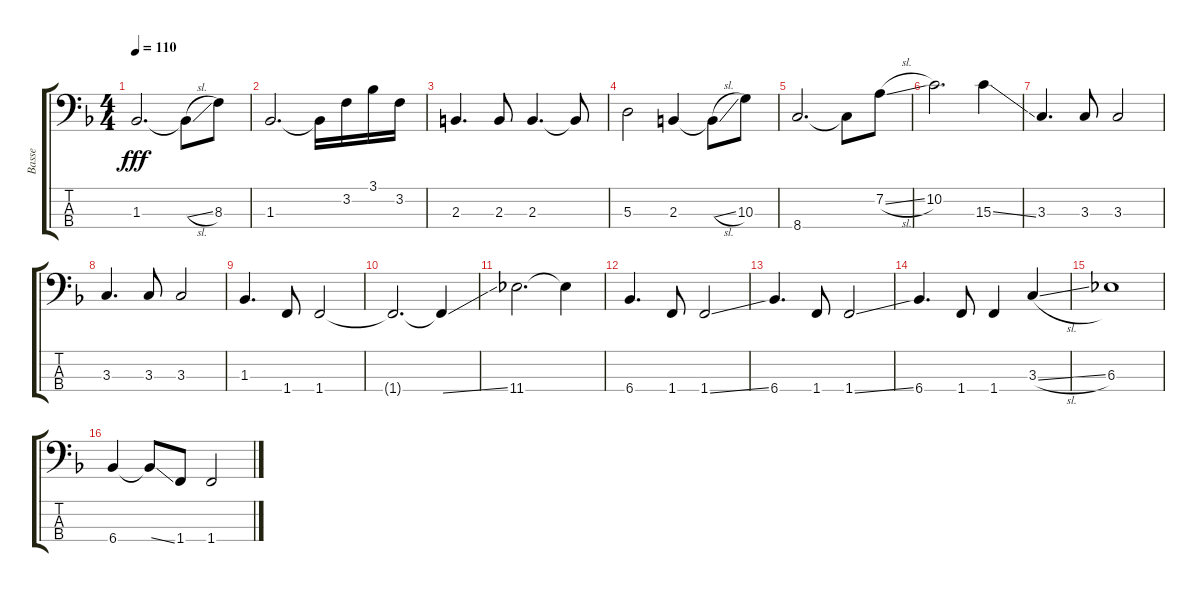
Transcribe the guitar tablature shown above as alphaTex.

\track ("Basse" "Basse") {instrument electricbassfinger}
\staff {score tabs}
\tuning (G2 D2 A1 E1) {hide}
\ts (4 4)
\tempo 110
\clef f4
\ks f
1.3.2{d dy fff} 1.3{sl t}.8 8.3.8 |
1.3.2{d} 1.3{t}.16 3.2.16 3.1.16 3.2.16 |
2.3.4{d} 2.3.8 2.3.4{d} 2.3{t}.8 |
5.3.2 2.3.4 2.3{sl t}.8 10.3.8 |
8.4.2{d} 8.4{t}.8 7.2{sl}.8 |
10.2.2{d} 15.3{ss}.4 |
3.3.4{d} 3.3.8 3.3.2 |
3.3.4{d} 3.3.8 3.3.2 |
1.3.4{d} 1.4.8 1.4.2 |
1.4{t}.2{d} 1.4{ss t}.4 |
11.4.2{d} 11.4{t}.4 |
6.4.4{d} 1.4.8 1.4{ss}.2 |
6.4.4{d} 1.4.8 1.4{ss}.2 |
6.4.4{d} 1.4.8 1.4.4 3.3{sl}.4 |
6.3.1 |
6.4.4 6.4{ss t}.8 1.4.8 1.4{ss}.2
